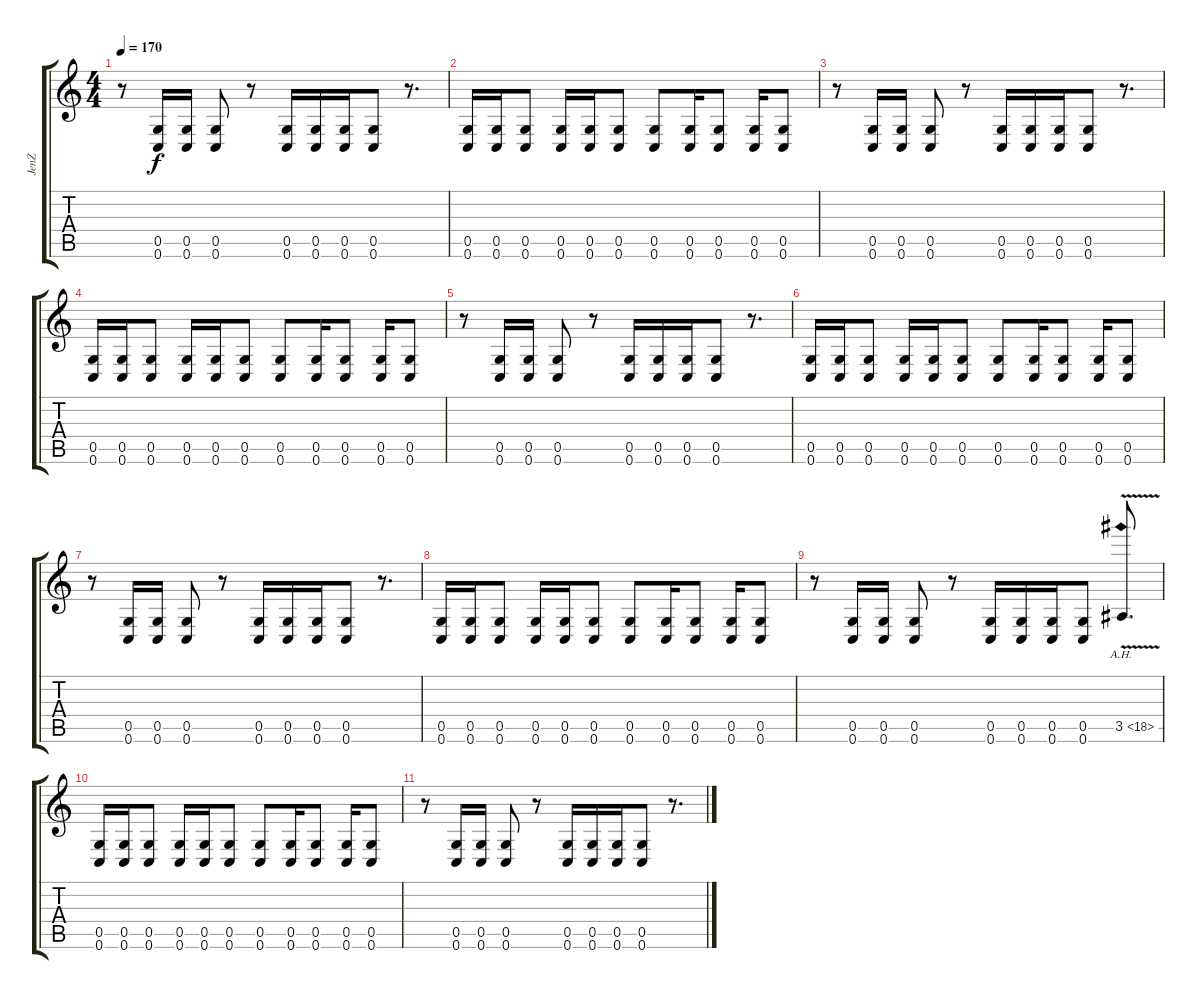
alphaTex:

\track ("JenZ" "JenZ") {instrument distortionguitar}
\staff {score tabs}
\tuning (D4 A3 F3 C3 G2 C2) {hide}
\ts (4 4)
\tempo 170
\clef g2
\ks c
r.8{dy f} (0.5 0.6).16 (0.5 0.6).16 (0.5 0.6).8 r.8 (0.5 0.6).16 (0.5 0.6).16 (0.5 0.6).16 (0.5 0.6).8 r.8{d} |
(0.5 0.6).16 (0.5 0.6).16 (0.5 0.6).8 (0.5 0.6).16 (0.5 0.6).16 (0.5 0.6).8 (0.5 0.6).8 (0.5 0.6).16 (0.5 0.6).8 (0.5 0.6).16 (0.5 0.6).8 |
r.8 (0.5 0.6).16 (0.5 0.6).16 (0.5 0.6).8 r.8 (0.5 0.6).16 (0.5 0.6).16 (0.5 0.6).16 (0.5 0.6).8 r.8{d} |
(0.5 0.6).16 (0.5 0.6).16 (0.5 0.6).8 (0.5 0.6).16 (0.5 0.6).16 (0.5 0.6).8 (0.5 0.6).8 (0.5 0.6).16 (0.5 0.6).8 (0.5 0.6).16 (0.5 0.6).8 |
r.8 (0.5 0.6).16 (0.5 0.6).16 (0.5 0.6).8 r.8 (0.5 0.6).16 (0.5 0.6).16 (0.5 0.6).16 (0.5 0.6).8 r.8{d} |
(0.5 0.6).16 (0.5 0.6).16 (0.5 0.6).8 (0.5 0.6).16 (0.5 0.6).16 (0.5 0.6).8 (0.5 0.6).8 (0.5 0.6).16 (0.5 0.6).8 (0.5 0.6).16 (0.5 0.6).8 |
r.8 (0.5 0.6).16 (0.5 0.6).16 (0.5 0.6).8 r.8 (0.5 0.6).16 (0.5 0.6).16 (0.5 0.6).16 (0.5 0.6).8 r.8{d} |
(0.5 0.6).16 (0.5 0.6).16 (0.5 0.6).8 (0.5 0.6).16 (0.5 0.6).16 (0.5 0.6).8 (0.5 0.6).8 (0.5 0.6).16 (0.5 0.6).8 (0.5 0.6).16 (0.5 0.6).8 |
r.8 (0.5 0.6).16 (0.5 0.6).16 (0.5 0.6).8 r.8 (0.5 0.6).16 (0.5 0.6).16 (0.5 0.6).16 (0.5 0.6).8 3.5{ah 15 v}.8{d} |
(0.5 0.6).16 (0.5 0.6).16 (0.5 0.6).8 (0.5 0.6).16 (0.5 0.6).16 (0.5 0.6).8 (0.5 0.6).8 (0.5 0.6).16 (0.5 0.6).8 (0.5 0.6).16 (0.5 0.6).8 |
r.8 (0.5 0.6).16 (0.5 0.6).16 (0.5 0.6).8 r.8 (0.5 0.6).16 (0.5 0.6).16 (0.5 0.6).16 (0.5 0.6).8 r.8{d}
